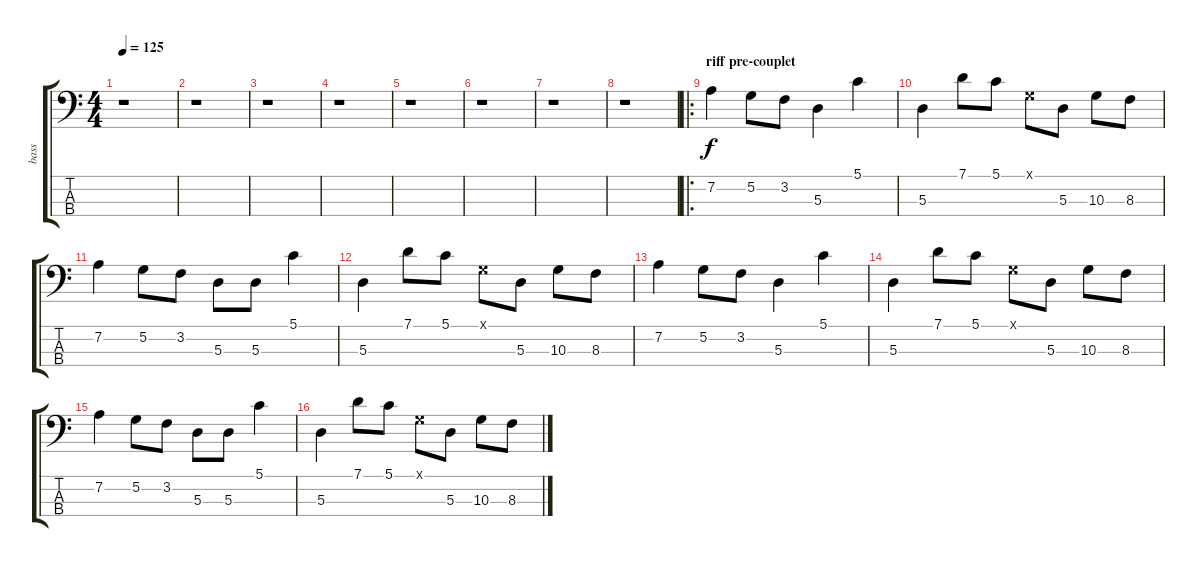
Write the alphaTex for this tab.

\track ("bass" "bass") {instrument electricbasspick}
\staff {score tabs}
\tuning (G2 D2 A1 E1) {hide}
\ts (4 4)
\tempo 125
\clef f4
\ks c
r.1{dy f instrument electricbasspick} |
r.1 |
r.1 |
r.1 |
r.1 |
r.1 |
r.1 |
r.1 |
\ro
\section ("" "riff pre-couplet ")
7.2.4 5.2.8 3.2.8 5.3.4 5.1.4 |
5.3.4 7.1.8 5.1.8 0.1{x}.8 5.3.8 10.3.8 8.3.8 |
7.2.4 5.2.8 3.2.8 5.3.8 5.3.8 5.1.4 |
5.3.4 7.1.8 5.1.8 0.1{x}.8 5.3.8 10.3.8 8.3.8 |
7.2.4 5.2.8 3.2.8 5.3.4 5.1.4 |
5.3.4 7.1.8 5.1.8 0.1{x}.8 5.3.8 10.3.8 8.3.8 |
7.2.4 5.2.8 3.2.8 5.3.8 5.3.8 5.1.4 |
5.3.4 7.1.8 5.1.8 0.1{x}.8 5.3.8 10.3.8 8.3.8
